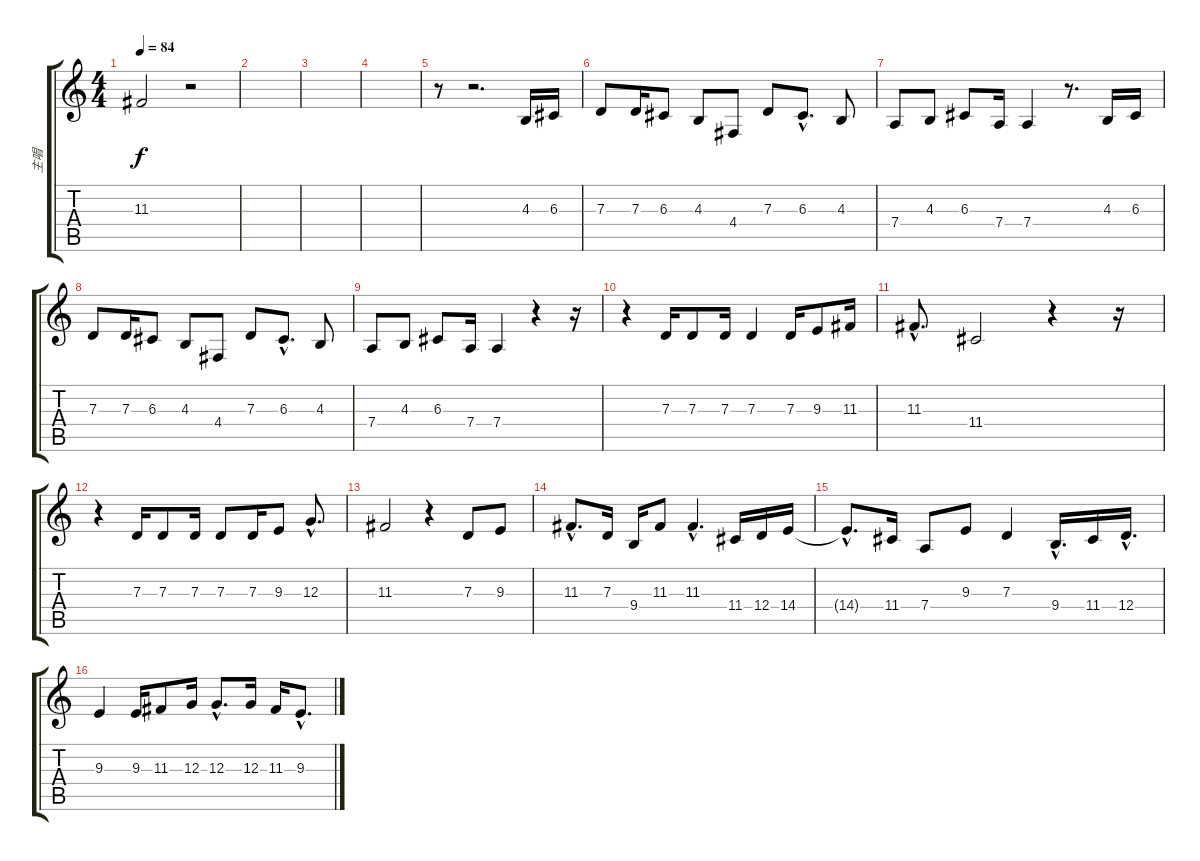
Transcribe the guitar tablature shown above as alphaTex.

\track ("主唱" "主唱") {instrument fx8scifi}
\staff {score tabs}
\tuning (E4 B3 G3 D3 A2 E2) {hide}
\ts (4 4)
\tempo 84
\clef g2
\ks c
11.3.2{dy f} r.2 |
|
|
|
r.8 r.2{d} 4.3.16 6.3.16 |
7.3.8 7.3.16 6.3.8 4.3.8 4.4.8 7.3.8 6.3{hac}.8{d} 4.3.8 |
7.4.8 4.3.8 6.3.8 7.4.16 7.4.4 r.8{d} 4.3.16 6.3.16 |
7.3.8 7.3.16 6.3.8 4.3.8 4.4.8 7.3.8 6.3{hac}.8{d} 4.3.8 |
7.4.8 4.3.8 6.3.8 7.4.16 7.4.4 r.4 r.16 |
r.4 7.3.16 7.3.8 7.3.16 7.3.4 7.3.16 9.3.8 11.3.16 |
11.3{hac}.8{d} 11.4.2 r.4 r.16 |
r.4 7.3.16 7.3.8 7.3.16 7.3.8 7.3.16 9.3.8 12.3{hac}.8{d} |
11.3.2 r.4 7.3.8 9.3.8 |
11.3{hac}.8{d} 7.3.16 9.4.16 11.3.8 11.3{hac}.4{d} 11.4.16 12.4.16 14.4.16 |
14.4{hac t}.8{d} 11.4.16 7.4.8 9.3.8 7.3.4 9.4{hac}.16{d} 11.4.16 12.4{hac}.16{d} |
9.3.4 9.3.16 11.3.8 12.3.16 12.3{hac}.8{d} 12.3.16 11.3.16 9.3{hac}.8{d}
